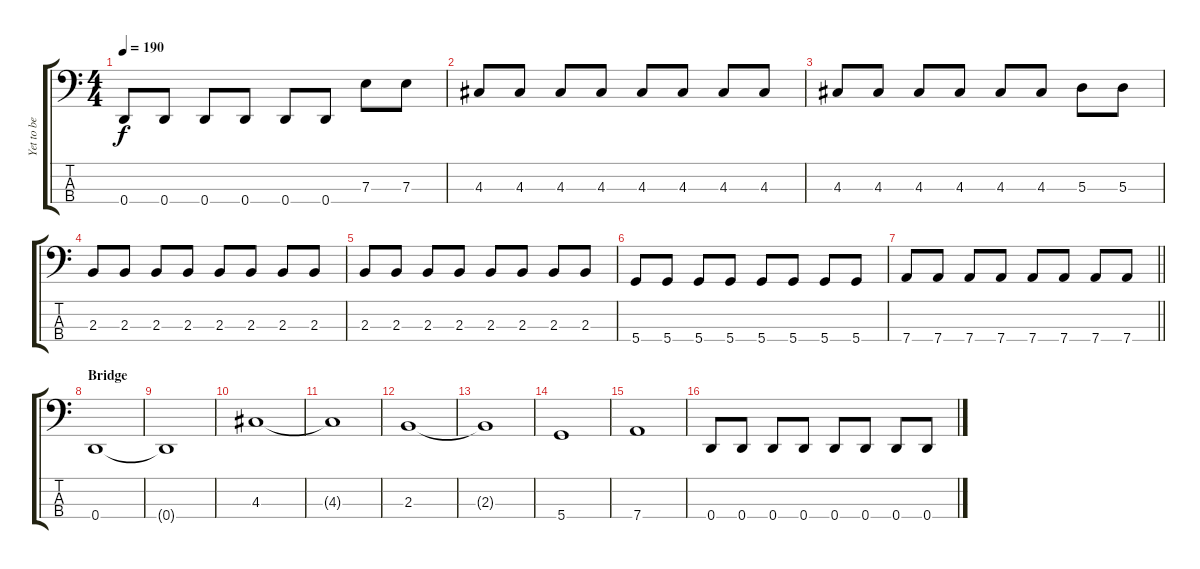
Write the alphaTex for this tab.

\track ("Yet to be Bass Player" "Yet to be ") {instrument electricbassfinger}
\staff {score tabs}
\tuning (G2 D2 A1 D1) {hide}
\ts (4 4)
\tempo 190
\clef f4
\ks c
0.4.8{dy f} 0.4.8 0.4.8 0.4.8 0.4.8 0.4.8 7.3.8 7.3.8 |
4.3.8 4.3.8 4.3.8 4.3.8 4.3.8 4.3.8 4.3.8 4.3.8 |
4.3.8 4.3.8 4.3.8 4.3.8 4.3.8 4.3.8 5.3.8 5.3.8 |
2.3.8 2.3.8 2.3.8 2.3.8 2.3.8 2.3.8 2.3.8 2.3.8 |
2.3.8 2.3.8 2.3.8 2.3.8 2.3.8 2.3.8 2.3.8 2.3.8 |
5.4.8 5.4.8 5.4.8 5.4.8 5.4.8 5.4.8 5.4.8 5.4.8 |
\barLineRight lightlight
7.4.8 7.4.8 7.4.8 7.4.8 7.4.8 7.4.8 7.4.8 7.4.8 |
\section ("" "Bridge")
0.4.1 |
0.4{t}.1 |
4.3.1 |
4.3{t}.1 |
2.3.1 |
2.3{t}.1 |
5.4.1 |
7.4.1 |
0.4.8 0.4.8 0.4.8 0.4.8 0.4.8 0.4.8 0.4.8 0.4.8
